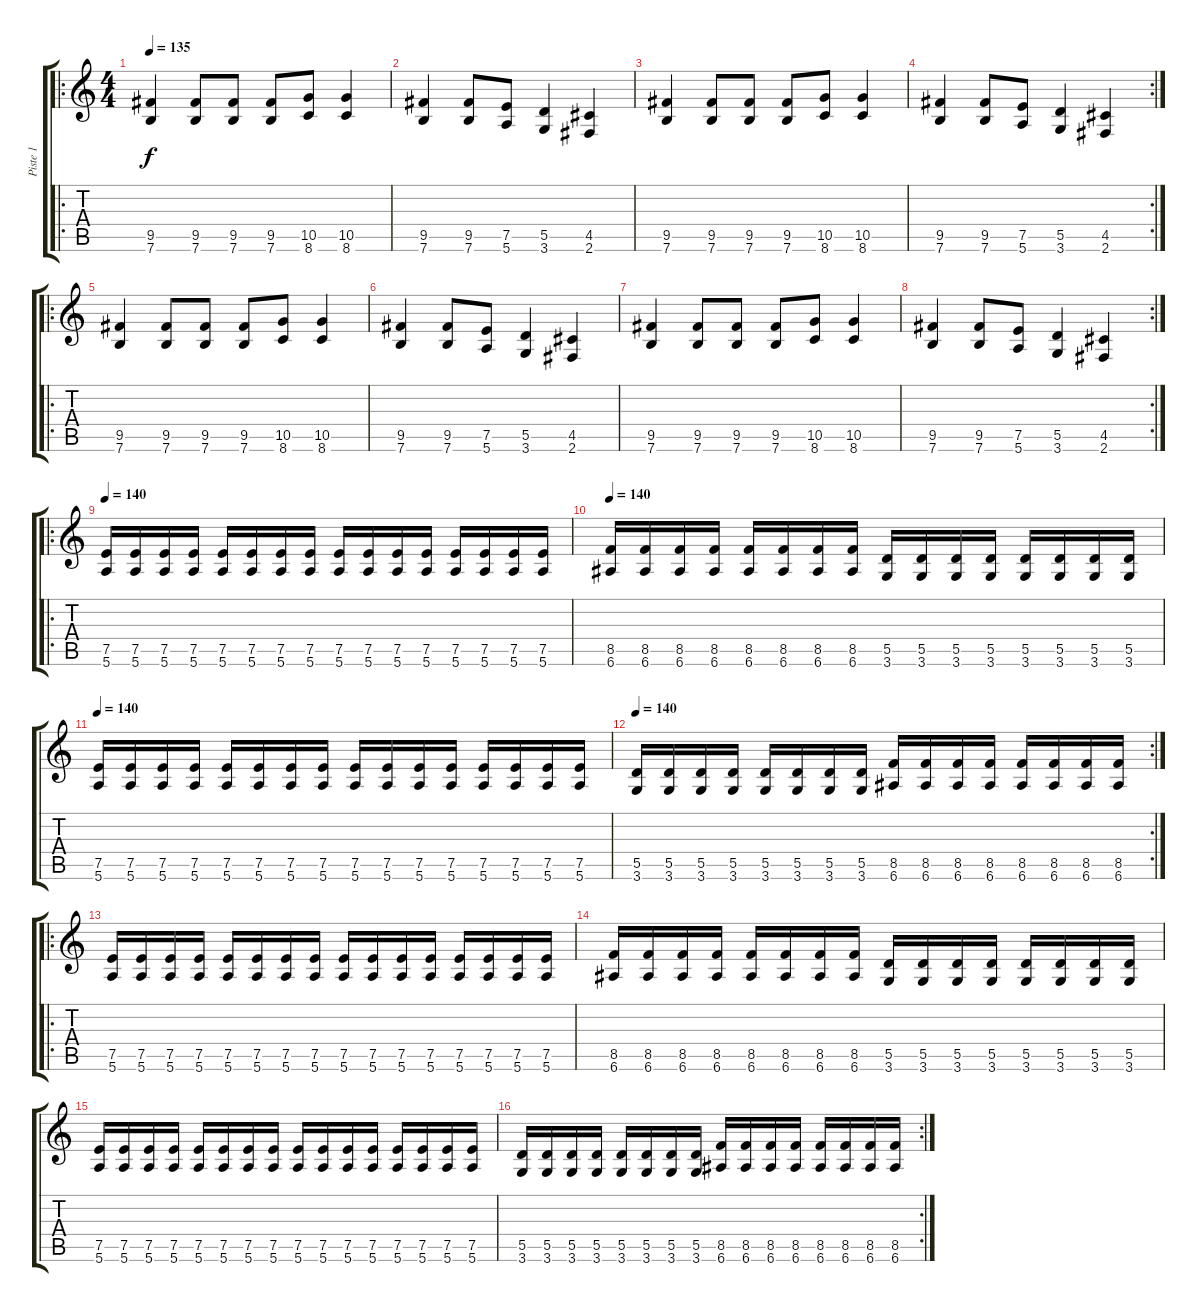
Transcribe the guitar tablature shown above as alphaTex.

\track ("Piste 1" "Piste 1") {instrument distortionguitar}
\staff {score tabs}
\tuning (E4 B3 G3 D3 A2 E2) {hide}
\ro
\ts (4 4)
\tempo 135
\clef g2
\ks c
(9.5 7.6).4{dy f} (9.5 7.6).8 (9.5 7.6).8 (9.5 7.6).8 (10.5 8.6).8 (10.5 8.6).4 |
(9.5 7.6).4 (9.5 7.6).8 (7.5 5.6).8 (5.5 3.6).4 (4.5 2.6).4 |
(9.5 7.6).4 (9.5 7.6).8 (9.5 7.6).8 (9.5 7.6).8 (10.5 8.6).8 (10.5 8.6).4 |
\rc 2
(9.5 7.6).4 (9.5 7.6).8 (7.5 5.6).8 (5.5 3.6).4 (4.5 2.6).4 |
\ro
(9.5 7.6).4{balance 11} (9.5 7.6).8 (9.5 7.6).8 (9.5 7.6).8 (10.5 8.6).8 (10.5 8.6).4 |
(9.5 7.6).4 (9.5 7.6).8 (7.5 5.6).8 (5.5 3.6).4 (4.5 2.6).4 |
(9.5 7.6).4 (9.5 7.6).8 (9.5 7.6).8 (9.5 7.6).8 (10.5 8.6).8 (10.5 8.6).4 |
\rc 2
(9.5 7.6).4 (9.5 7.6).8 (7.5 5.6).8 (5.5 3.6).4 (4.5 2.6).4 |
\ro
\tempo 140
(7.5 5.6).16 (7.5 5.6).16 (7.5 5.6).16 (7.5 5.6).16 (7.5 5.6).16 (7.5 5.6).16 (7.5 5.6).16 (7.5 5.6).16 (7.5 5.6).16 (7.5 5.6).16 (7.5 5.6).16 (7.5 5.6).16 (7.5 5.6).16 (7.5 5.6).16 (7.5 5.6).16 (7.5 5.6).16 |
\tempo 140
(8.5 6.6).16 (8.5 6.6).16 (8.5 6.6).16 (8.5 6.6).16 (8.5 6.6).16 (8.5 6.6).16 (8.5 6.6).16 (8.5 6.6).16 (5.5 3.6).16 (5.5 3.6).16 (5.5 3.6).16 (5.5 3.6).16 (5.5 3.6).16 (5.5 3.6).16 (5.5 3.6).16 (5.5 3.6).16 |
\tempo 140
(7.5 5.6).16 (7.5 5.6).16 (7.5 5.6).16 (7.5 5.6).16 (7.5 5.6).16 (7.5 5.6).16 (7.5 5.6).16 (7.5 5.6).16 (7.5 5.6).16 (7.5 5.6).16 (7.5 5.6).16 (7.5 5.6).16 (7.5 5.6).16 (7.5 5.6).16 (7.5 5.6).16 (7.5 5.6).16 |
\rc 2
\tempo 140
(5.5 3.6).16 (5.5 3.6).16 (5.5 3.6).16 (5.5 3.6).16 (5.5 3.6).16 (5.5 3.6).16 (5.5 3.6).16 (5.5 3.6).16 (8.5 6.6).16 (8.5 6.6).16 (8.5 6.6).16 (8.5 6.6).16 (8.5 6.6).16 (8.5 6.6).16 (8.5 6.6).16 (8.5 6.6).16 |
\ro
(7.5 5.6).16 (7.5 5.6).16 (7.5 5.6).16 (7.5 5.6).16 (7.5 5.6).16 (7.5 5.6).16 (7.5 5.6).16 (7.5 5.6).16 (7.5 5.6).16 (7.5 5.6).16 (7.5 5.6).16 (7.5 5.6).16 (7.5 5.6).16 (7.5 5.6).16 (7.5 5.6).16 (7.5 5.6).16 |
(8.5 6.6).16 (8.5 6.6).16 (8.5 6.6).16 (8.5 6.6).16 (8.5 6.6).16 (8.5 6.6).16 (8.5 6.6).16 (8.5 6.6).16 (5.5 3.6).16 (5.5 3.6).16 (5.5 3.6).16 (5.5 3.6).16 (5.5 3.6).16 (5.5 3.6).16 (5.5 3.6).16 (5.5 3.6).16 |
(7.5 5.6).16 (7.5 5.6).16 (7.5 5.6).16 (7.5 5.6).16 (7.5 5.6).16 (7.5 5.6).16 (7.5 5.6).16 (7.5 5.6).16 (7.5 5.6).16 (7.5 5.6).16 (7.5 5.6).16 (7.5 5.6).16 (7.5 5.6).16 (7.5 5.6).16 (7.5 5.6).16 (7.5 5.6).16 |
\rc 2
(5.5 3.6).16 (5.5 3.6).16 (5.5 3.6).16 (5.5 3.6).16 (5.5 3.6).16 (5.5 3.6).16 (5.5 3.6).16 (5.5 3.6).16 (8.5 6.6).16 (8.5 6.6).16 (8.5 6.6).16 (8.5 6.6).16 (8.5 6.6).16 (8.5 6.6).16 (8.5 6.6).16 (8.5 6.6).16
